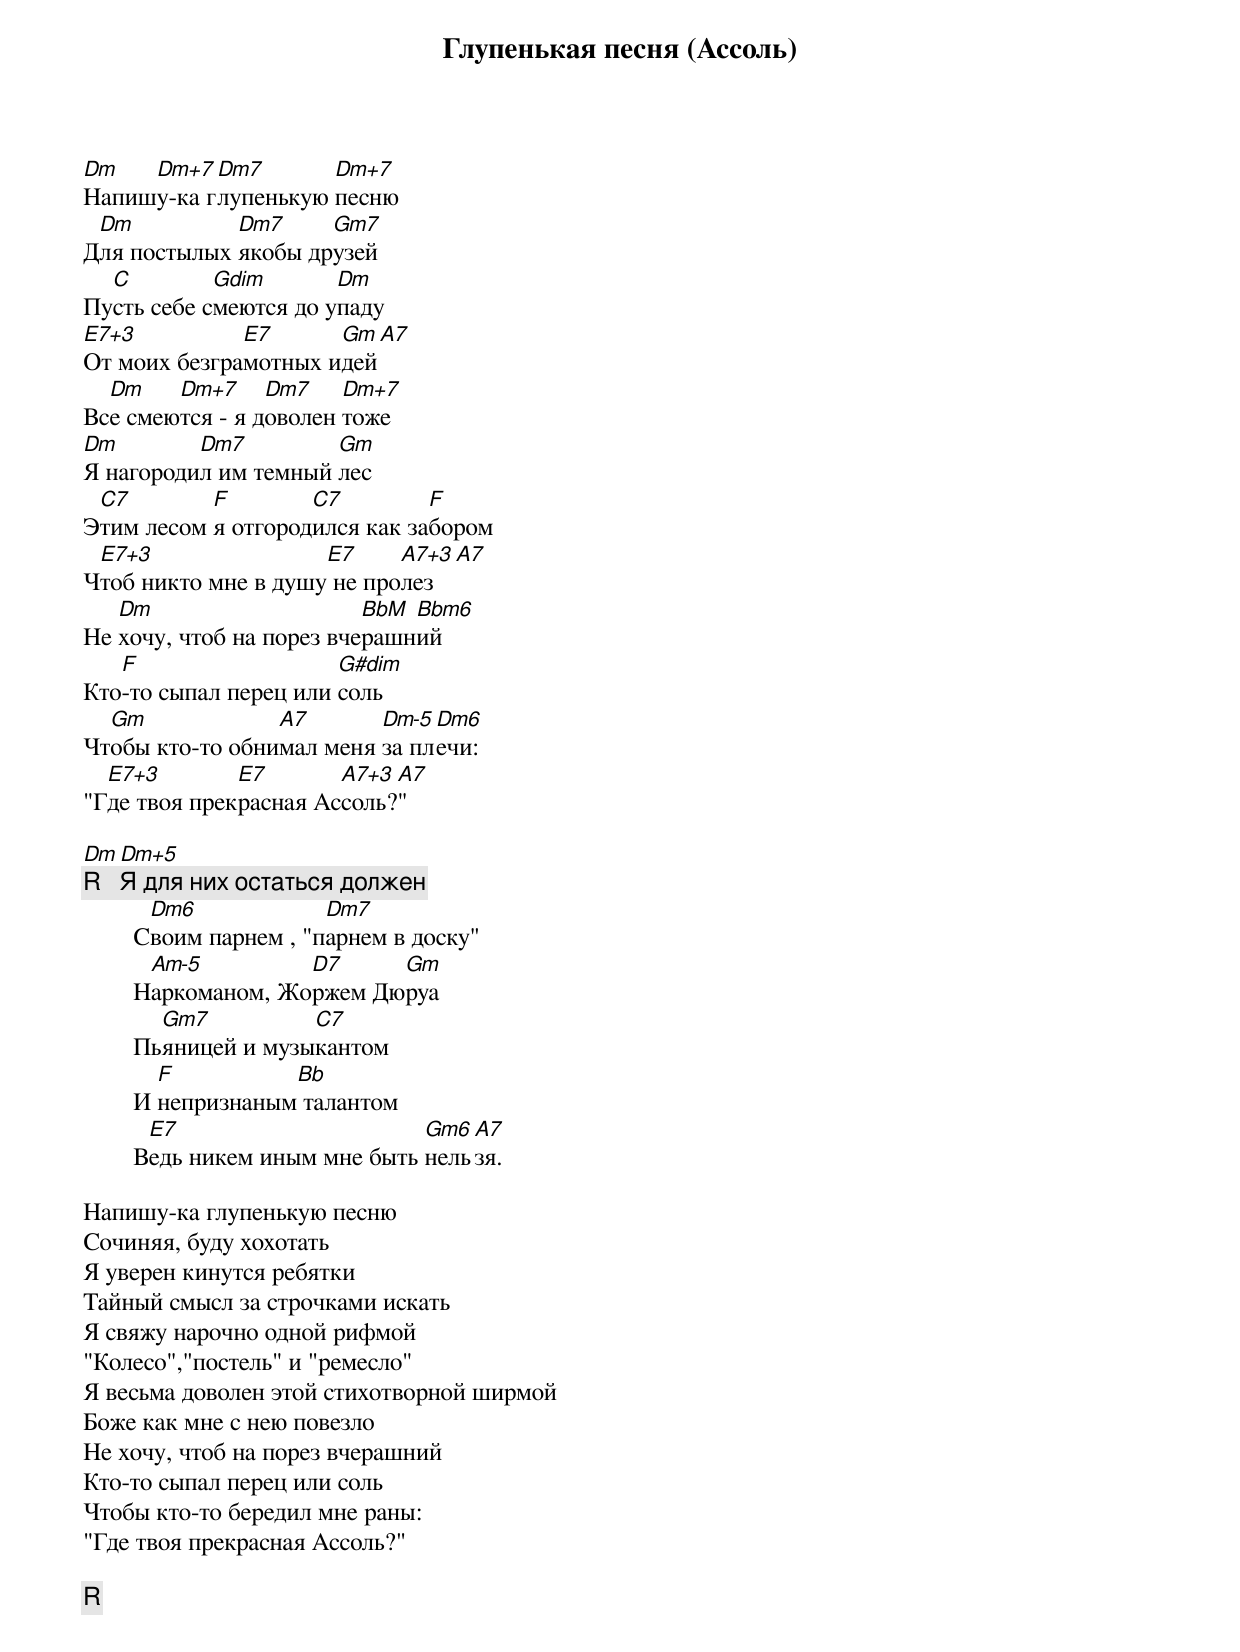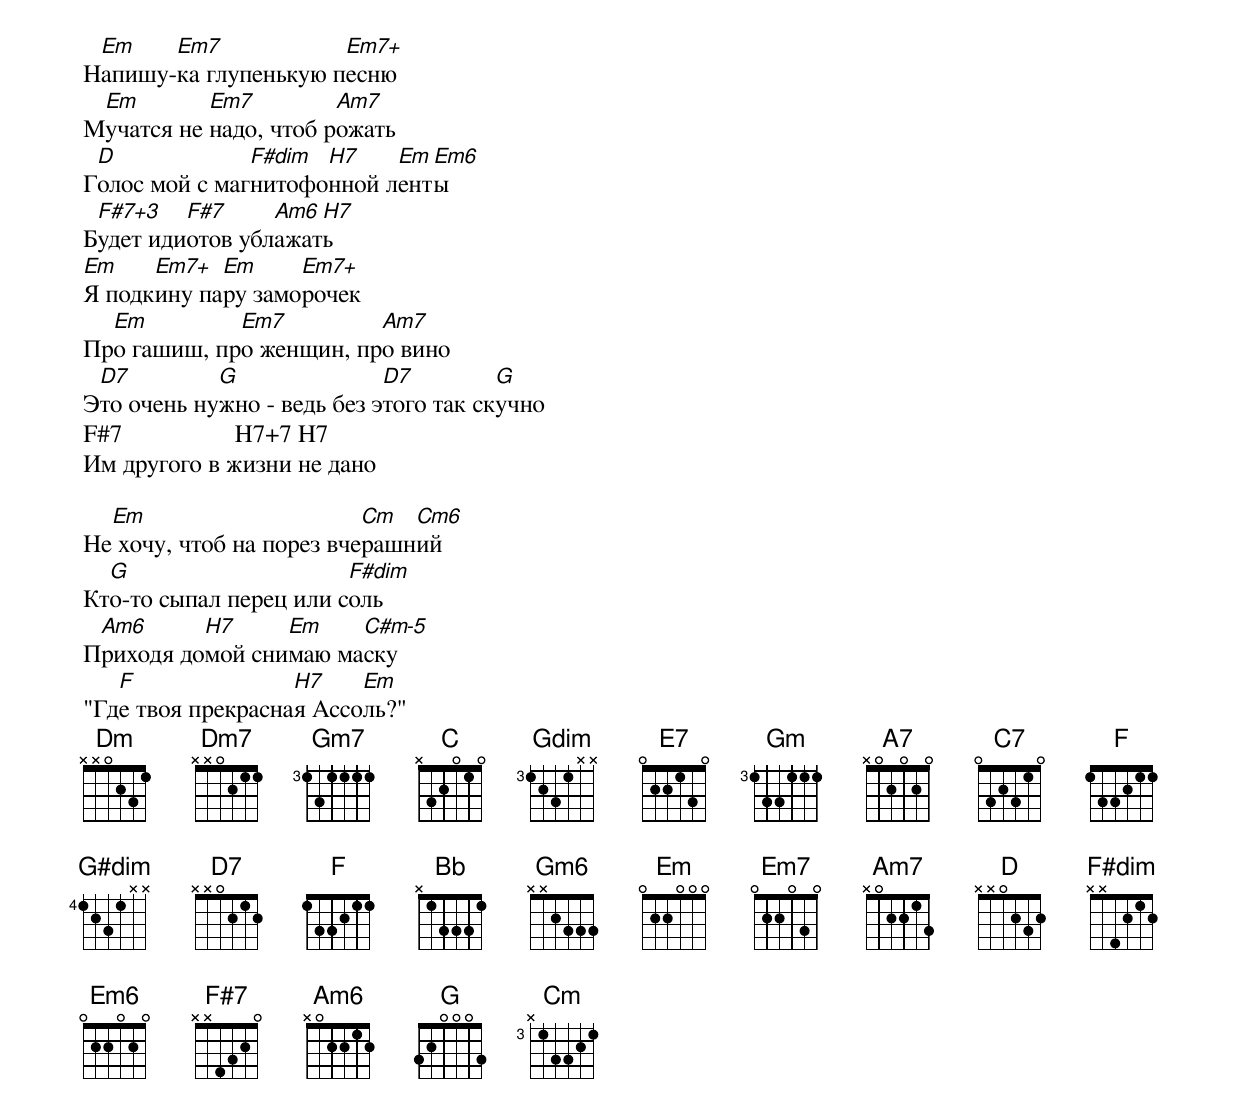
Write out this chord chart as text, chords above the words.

Глупенькая песня (Ассоль)

Dm   Dm+7  Dm7       Dm+7
Hапишу-ка глупенькую песню
 Dm          Dm7     Gm7
Для постылых якобы друзей
  C         Gdim       Dm
Пусть себе смеются до упаду
E7+3          E7      Gm A7
От моих безграмотных идей
  Dm    Dm+7     Dm7    Dm+7
Все смеются - я доволен тоже
Dm        Dm7         Gm
Я нагородил им темный лес
 C7        F        C7         F
Этим лесом я отгородился как забором
 E7+3                E7     A7+3 A7
Чтоб никто мне в душу не пролез
   Dm                     BbM Bbm6
Hе хочу, чтоб на порез вчерашний
   F                   G#dim
Кто-то сыпал перец или соль
  Gm             A7       Dm-5 Dm6
Чтобы кто-то обнимал меня за плечи:
  E7+3        E7       A7+3 A7
"Где твоя прекрасная Ассоль?"

        Dm            Dm+5
  [R]   Я для них остаться должен
         Dm6             Dm7
        Своим парнем , "парнем в доску"
         Am-5         D7     Gm
        Hаркоманом, Жоржем Дюруа
          Gm7          C7
        Пьяницей и музыкантом
          Fmaj       Bbmaj
        И непризнаным талантом
         E7                      Gm6 A7
        Ведь никем иным мне быть нельзя.

Hапишу-ка глупенькую песню
Сочиняя, буду хохотать
Я уверен кинутся ребятки
Тайный смысл за строчками искать
Я свяжу нарочно одной рифмой
"Колесо","постель" и "ремесло"
Я весьма доволен этой стихотворной ширмой
Боже как мне с нею повезло
Hе хочу, чтоб на порез вчерашний
Кто-то сыпал перец или соль
Чтобы кто-то бередил мне раны:
"Где твоя прекрасная Ассоль?"

[R]
 Em    Em7            Em7+
Hапишу-ка глупенькую песню
 Em        Em7         Am7
Мучатся не надо, чтоб рожать
 D             F#dim H7    Em Em6
Голос мой с магнитофонной ленты
 F#7+3   F#7     Am6 H7
Будет идиотов ублажать
Em    Em7+  Em     Em7+
Я подкину пару заморочек
  Em         Em7         Am7
Про гашиш, про женщин, про вино
 D7         G               D7         G
Это очень нужно - ведь без этого так скучно
F#7                  H7+7 H7
Им другого в жизни не дано

  Em                      Cm  Cm6
Hе хочу, чтоб на порез вчерашний
  G                     F#dim
Кто-то сыпал перец или соль
 Am6      H7     Em    C#m-5
Приходя домой снимаю маску
   F               H7    Em
"Где твоя прекрасная Ассоль?"
